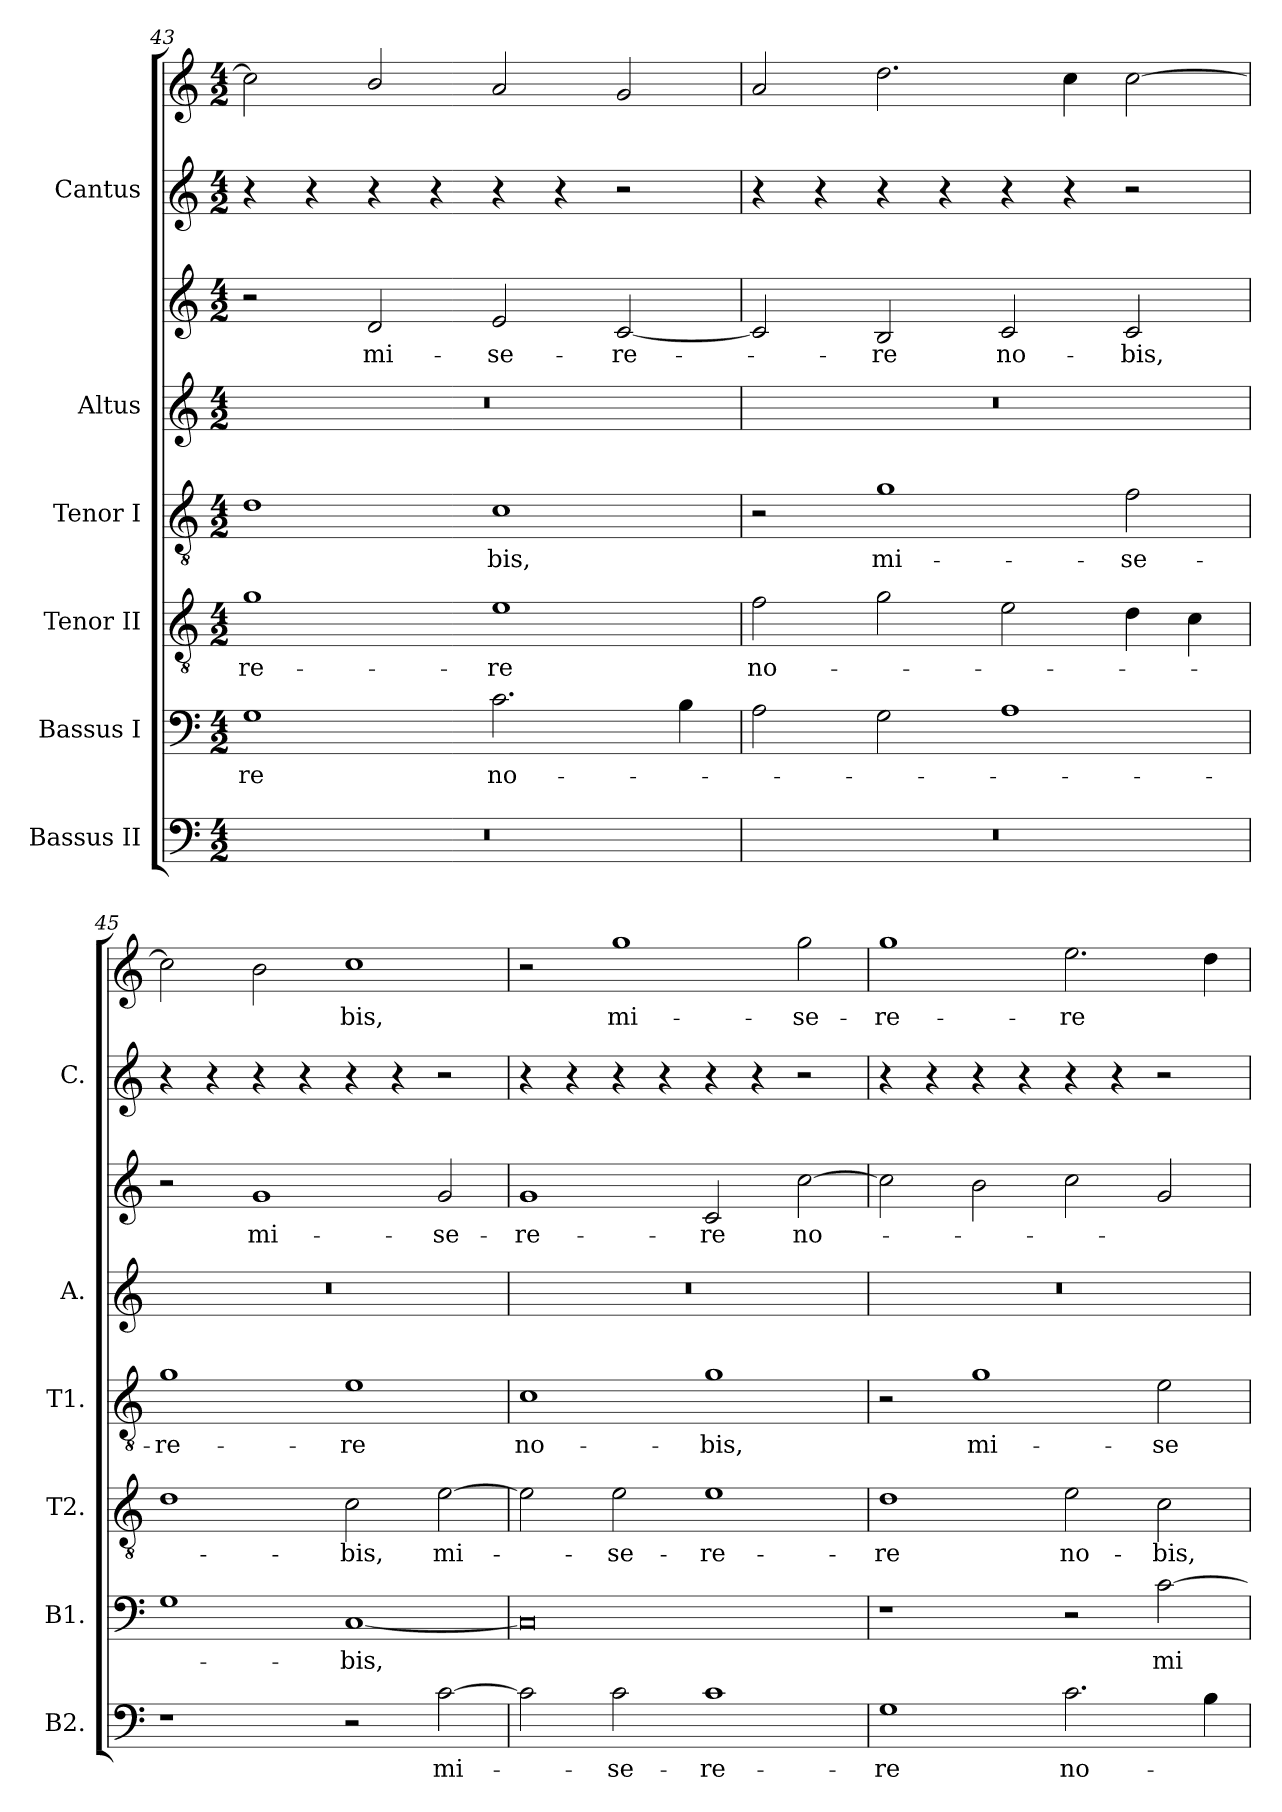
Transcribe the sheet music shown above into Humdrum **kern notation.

**kern	**text	**kern	**text	**kern	**text	**kern	**text	**kern	**kern	**text	**kern	**kern	**text
*part6	*part6	*part5	*part5	*part4	*part4	*part3	*part3	*part2	*part2	*part2	*part1	*part1	*part1
*staff8	*staff8	*staff7	*staff7	*staff6	*staff6	*staff5	*staff5	*staff4	*staff3	*staff3	*staff2	*staff1	*staff1
*I"Bassus II	*	*I"Bassus I	*	*I"Tenor II	*	*I"Tenor I	*	*I"Altus	*	*	*I"Cantus	*	*
*I'B2.	*	*I'B1.	*	*I'T2.	*	*I'T1.	*	*I'A.	*	*	*I'C.	*	*
!!LO:LB:g=z
*clefF4	*	*clefF4	*	*clefGv2	*	*clefGv2	*	*clefG2	*clefG2	*	*clefG2	*clefG2	*
*	*	*	*	*ITrd7c12	*	*ITrd7c12	*	*	*	*	*	*	*
*k[]	*	*k[]	*	*k[]	*	*k[]	*	*k[]	*k[]	*	*k[]	*k[]	*
*C:	*	*C:	*	*C:	*	*C:	*	*C:	*C:	*	*C:	*C:	*
*M4/2	*	*M4/2	*	*M4/2	*	*M4/2	*	*M4/2	*M4/2	*	*M4/2	*M4/2	*
=43	=43	=43	=43	=43	=43	=43	=43	=43	=43	=43	=43	=43	=43
!LO:N:vis=1	!	!	!	!	!	!	!	!	!	!	!	!	!
!	!	!	!LO:LY:b:color=#000000	!	!	!	!	!	!	!	!	!	!
!	!	!	!	!	!LO:LY:b:color=#000000	!	!	!LO:N:vis=1	!	!	!	!	!
0r	.	1Gi	-re	1Gi	-re-	1Di	.	0r	2r	.	4r	2cci\]	.
.	.	.	.	.	.	.	.	.	.	.	4r	.	.
!	!	!	!	!	!	!	!	!	!	!LO:LY:b:color=#000000	!	!	!
.	.	.	.	.	.	.	.	.	2di/	mi-	4r	2bi/	.
.	.	.	.	.	.	.	.	.	.	.	4r	.	.
!	!	!	!LO:LY:b:color=#000000	!	!	!	!	!	!	!	!	!	!
!	!	!	!	!	!LO:LY:b:color=#000000	!	!	!	!	!	!	!	!
!	!	!	!	!	!	!	!LO:LY:b:color=#000000	!	!	!	!	!	!
!	!	!	!	!	!	!	!	!	!	!LO:LY:b:color=#000000	!	!	!
.	.	2.ci\	no-	1Ei	-re	1Ci	-bis,	.	2ei/	-se-	4r	2ai/	.
.	.	.	.	.	.	.	.	.	.	.	4r	.	.
!	!	!	!	!	!	!	!	!	!	!LO:LY:b:color=#000000	!	!	!
.	.	.	.	.	.	.	.	.	[2ci/	-re-	2r	2gi/	.
.	.	4Bi\	.	.	.	.	.	.	.	.	.	.	.
=44	=44	=44	=44	=44	=44	=44	=44	=44	=44	=44	=44	=44	=44
!LO:N:vis=1	!	!	!	!	!	!	!	!	!	!	!	!	!
!	!	!	!	!	!LO:LY:b:color=#000000	!	!	!LO:N:vis=1	!	!	!	!	!
0r	.	2Ai\	.	2Fi\	no-	2r	.	0r	2ci/]	.	4r	2ai/	.
.	.	.	.	.	.	.	.	.	.	.	4r	.	.
!	!	!	!	!	!	!	!LO:LY:b:color=#000000	!	!	!	!	!	!
!	!	!	!	!	!	!	!	!	!	!LO:LY:b:color=#000000	!	!	!
.	.	2Gi\	.	2Gi\	.	1Gi	mi-	.	2Bi/	-re	4r	2.ddi\	.
.	.	.	.	.	.	.	.	.	.	.	4r	.	.
!	!	!	!	!	!	!	!	!	!	!LO:LY:b:color=#000000	!	!	!
.	.	1Ai	.	2Ei\	.	.	.	.	2ci/	no-	4r	.	.
.	.	.	.	.	.	.	.	.	.	.	4r	4cci\	.
!	!	!	!	!	!	!	!LO:LY:b:color=#000000	!	!	!	!	!	!
!	!	!	!	!	!	!	!	!	!	!LO:LY:b:color=#000000	!	!	!
.	.	.	.	4Di\	.	2Fi\	-se-	.	2ci/	-bis,	2r	[2cci\	.
.	.	.	.	4Ci\	.	.	.	.	.	.	.	.	.
=45	=45	=45	=45	=45	=45	=45	=45	=45	=45	=45	=45	=45	=45
!	!	!	!	!	!	!	!LO:LY:b:color=#000000	!LO:N:vis=1	!	!	!	!	!
1r	.	1Gi	.	1Di	.	1Gi	-re-	0r	2r	.	4r	2cci\]	.
.	.	.	.	.	.	.	.	.	.	.	4r	.	.
!	!	!	!	!	!	!	!	!	!	!LO:LY:b:color=#000000	!	!	!
.	.	.	.	.	.	.	.	.	1gi	mi-	4r	2bi\	.
.	.	.	.	.	.	.	.	.	.	.	4r	.	.
!	!	!	!LO:LY:b:color=#000000	!	!	!	!	!	!	!	!	!	!
!	!	!	!	!	!LO:LY:b:color=#000000	!	!	!	!	!	!	!	!
!	!	!	!	!	!	!	!LO:LY:b:color=#000000	!	!	!	!	!	!
!	!	!	!	!	!	!	!	!	!	!	!	!	!LO:LY:b:color=#000000
2r	.	[1Ci	-bis,	2Ci\	-bis,	1Ei	-re	.	.	.	4r	1cci	-bis,
.	.	.	.	.	.	.	.	.	.	.	4r	.	.
!	!LO:LY:b:color=#000000	!	!	!	!	!	!	!	!	!	!	!	!
!	!	!	!	!	!LO:LY:b:color=#000000	!	!	!	!	!	!	!	!
!	!	!	!	!	!	!	!	!	!	!LO:LY:b:color=#000000	!	!	!
[2ci\	mi-	.	.	[2Ei\	mi-	.	.	.	2gi/	-se-	2r	.	.
=46	=46	=46	=46	=46	=46	=46	=46	=46	=46	=46	=46	=46	=46
!	!	!	!	!	!	!	!LO:LY:b:color=#000000	!LO:N:vis=1	!	!	!	!	!
!	!	!	!	!	!	!	!	!	!	!LO:LY:b:color=#000000	!	!	!
2ci\]	.	0Ci]	.	2Ei\]	.	1Ci	no-	0r	1gi	-re-	4r	2r	.
.	.	.	.	.	.	.	.	.	.	.	4r	.	.
!	!LO:LY:b:color=#000000	!	!	!	!	!	!	!	!	!	!	!	!
!	!	!	!	!	!LO:LY:b:color=#000000	!	!	!	!	!	!	!	!
!	!	!	!	!	!	!	!	!	!	!	!	!	!LO:LY:b:color=#000000
2ci\	-se-	.	.	2Ei\	-se-	.	.	.	.	.	4r	1ggi	mi-
.	.	.	.	.	.	.	.	.	.	.	4r	.	.
!	!LO:LY:b:color=#000000	!	!	!	!	!	!	!	!	!	!	!	!
!	!	!	!	!	!LO:LY:b:color=#000000	!	!	!	!	!	!	!	!
!	!	!	!	!	!	!	!LO:LY:b:color=#000000	!	!	!	!	!	!
!	!	!	!	!	!	!	!	!	!	!LO:LY:b:color=#000000	!	!	!
1ci	-re-	.	.	1Ei	-re-	1Gi	-bis,	.	2ci/	-re	4r	.	.
.	.	.	.	.	.	.	.	.	.	.	4r	.	.
!	!	!	!	!	!	!	!	!	!	!LO:LY:b:color=#000000	!	!	!
!	!	!	!	!	!	!	!	!	!	!	!	!	!LO:LY:b:color=#000000
.	.	.	.	.	.	.	.	.	[2cci\	no-	2r	2ggi\	-se-
=47	=47	=47	=47	=47	=47	=47	=47	=47	=47	=47	=47	=47	=47
!	!LO:LY:b:color=#000000	!	!	!	!	!	!	!	!	!	!	!	!
!	!	!	!	!	!LO:LY:b:color=#000000	!	!	!LO:N:vis=1	!	!	!	!	!
!	!	!	!	!	!	!	!	!	!	!	!	!	!LO:LY:b:color=#000000
1Gi	-re	1r	.	1Di	-re	2r	.	0r	2cci\]	.	4r	1ggi	-re-
.	.	.	.	.	.	.	.	.	.	.	4r	.	.
!	!	!	!	!	!	!	!LO:LY:b:color=#000000	!	!	!	!	!	!
.	.	.	.	.	.	1Gi	mi-	.	2bi\	.	4r	.	.
.	.	.	.	.	.	.	.	.	.	.	4r	.	.
!	!LO:LY:b:color=#000000	!	!	!	!	!	!	!	!	!	!	!	!
!	!	!	!	!	!LO:LY:b:color=#000000	!	!	!	!	!	!	!	!
!	!	!	!	!	!	!	!	!	!	!	!	!	!LO:LY:b:color=#000000
2.ci\	no-	2r	.	2Ei\	no-	.	.	.	2cci\	.	4r	2.eei\	-re
.	.	.	.	.	.	.	.	.	.	.	4r	.	.
!	!	!	!LO:LY:b:color=#000000	!	!	!	!	!	!	!	!	!	!
!	!	!	!	!	!LO:LY:b:color=#000000	!	!	!	!	!	!	!	!
!	!	!	!	!	!	!	!LO:LY:b:color=#000000	!	!	!	!	!	!
.	.	[2ci\	mi-	2Ci\	-bis,	2Ei\	-se-	.	2gi/	.	2r	.	.
4Bi\	.	.	.	.	.	.	.	.	.	.	.	4ddi\	.
=	=	=	=	=	=	=	=	=	=	=	=	=	=
*-	*-	*-	*-	*-	*-	*-	*-	*-	*-	*-	*-	*-	*-
